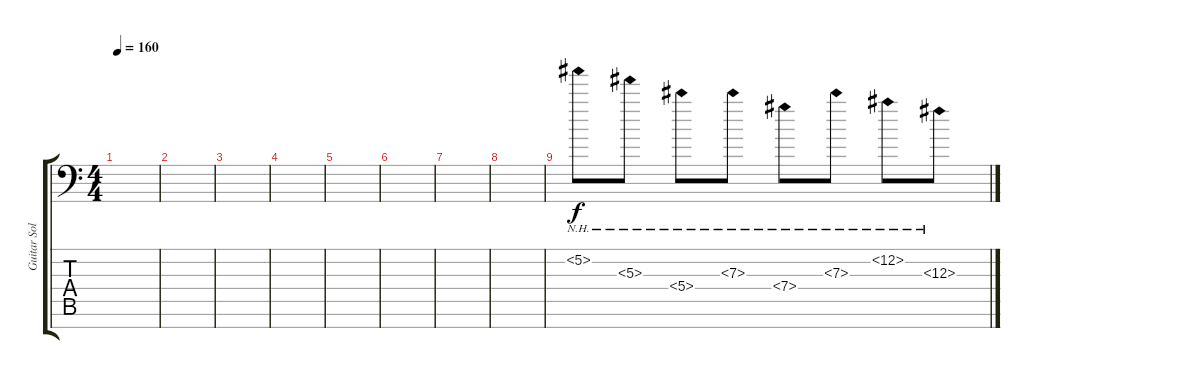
\track ("Guitar Solo" "Guitar Sol") {instrument distortionguitar}
\staff {score tabs}
\tuning (Eb4 Bb3 Gb3 Db3 Ab2 Eb2 C-1) {hide}
\ts (4 4)
\tempo 160
\clef f4
\ks c
|
|
|
|
|
|
|
|
5.2{nh}.8 5.3{nh}.8 5.4{nh}.8 7.3{nh}.8 7.4{nh}.8 7.3{nh}.8 12.2{nh}.8 12.3{nh}.8
